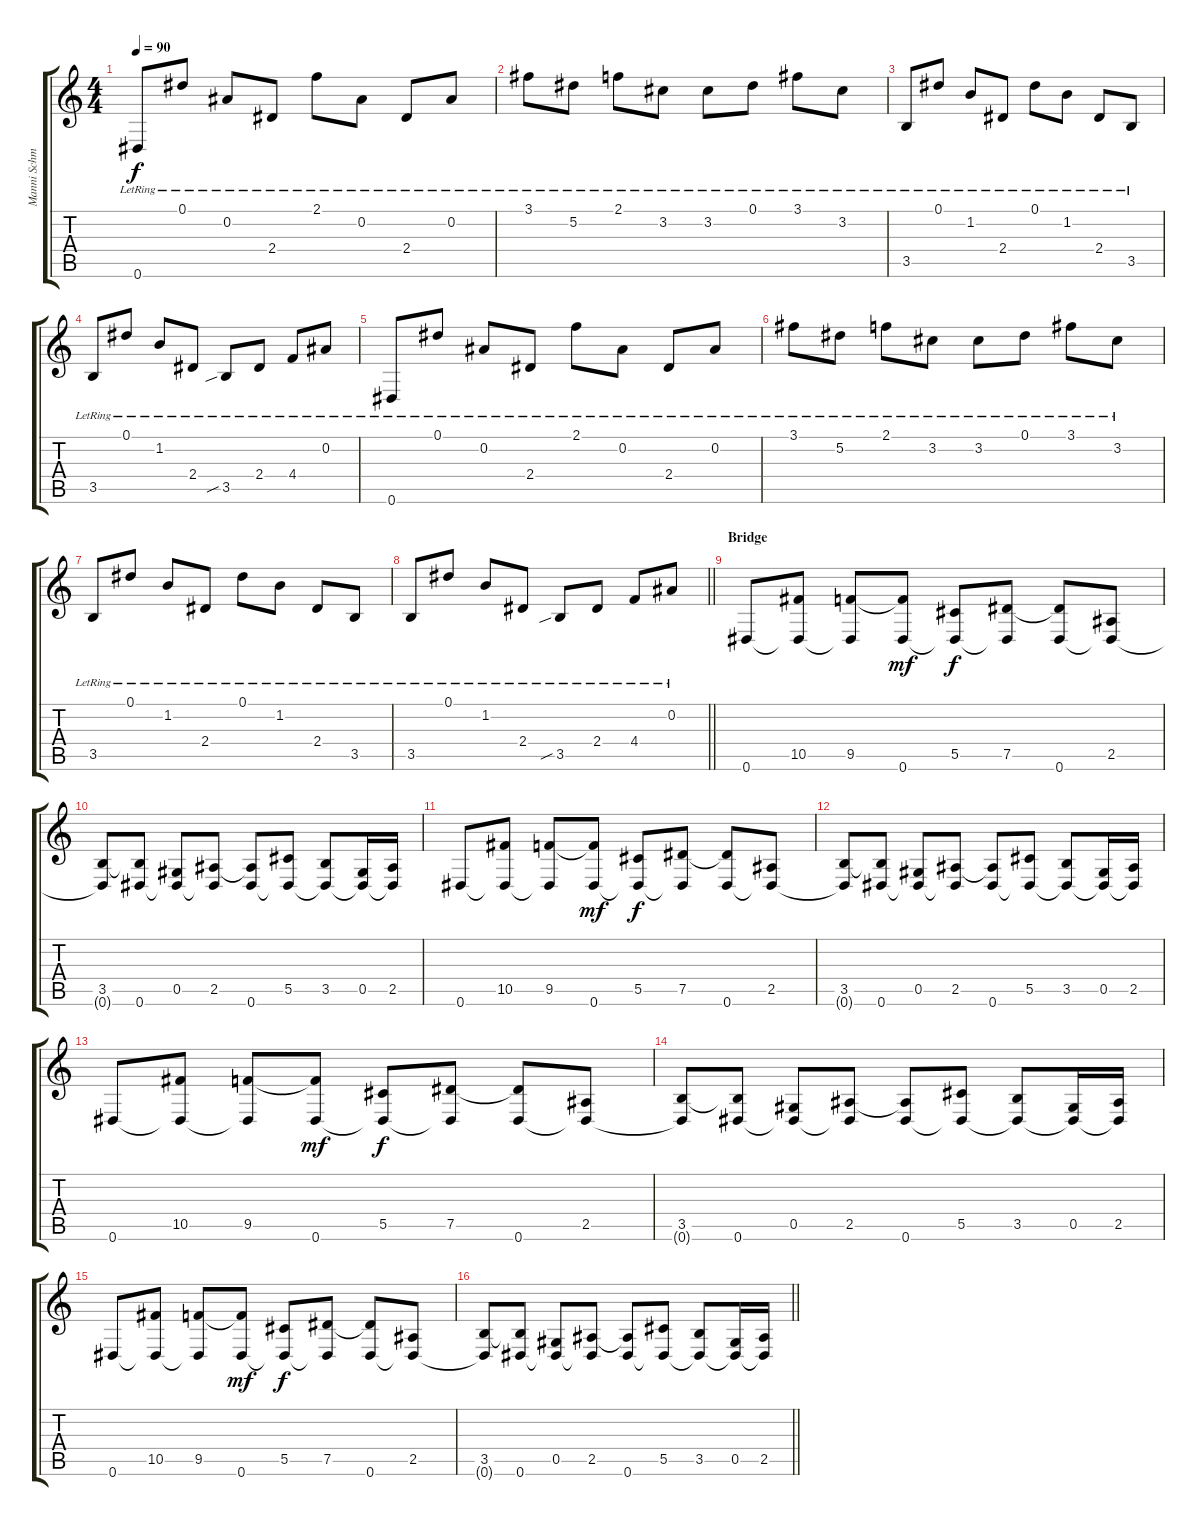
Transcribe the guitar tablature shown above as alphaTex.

\track ("Manni Schmidt" "Manni Schm") {instrument distortionguitar}
\staff {score tabs}
\tuning (Eb4 Bb3 Gb3 Db3 Ab2 Eb2) {hide}
\ts (4 4)
\tempo 90
\clef g2
\ks c
0.6{lr}.8{dy f} 0.1{lr}.8 0.2{lr}.8 2.4{lr}.8 2.1{lr}.8 0.2{lr}.8 2.4{lr}.8 0.2{lr}.8 |
3.1{lr}.8 5.2{lr}.8 2.1{lr}.8 3.2{lr}.8 3.2{lr}.8 0.1{lr}.8 3.1{lr}.8 3.2{lr}.8 |
3.5{lr}.8 0.1{lr}.8 1.2{lr}.8 2.4{lr}.8 0.1{lr}.8 1.2{lr}.8 2.4{lr}.8 3.5{lr}.8 |
3.5{lr}.8 0.1{lr}.8 1.2{lr}.8 2.4{lr}.8 3.5{sib lr}.8 2.4{lr}.8 4.4{lr}.8 0.2{lr}.8 |
0.6{lr}.8 0.1{lr}.8 0.2{lr}.8 2.4{lr}.8 2.1{lr}.8 0.2{lr}.8 2.4{lr}.8 0.2{lr}.8 |
3.1{lr}.8 5.2{lr}.8 2.1{lr}.8 3.2{lr}.8 3.2{lr}.8 0.1{lr}.8 3.1{lr}.8 3.2{lr}.8 |
3.5{lr}.8 0.1{lr}.8 1.2{lr}.8 2.4{lr}.8 0.1{lr}.8 1.2{lr}.8 2.4{lr}.8 3.5{lr}.8 |
\barLineRight lightlight
3.5{lr}.8 0.1{lr}.8 1.2{lr}.8 2.4{lr}.8 3.5{sib lr}.8 2.4{lr}.8 4.4{lr}.8 0.2{lr}.8 |
\section ("" "Bridge")
0.6.8{instrument electricguitarmuted} (10.5 0.6{t}).8 (9.5 0.6{t}).8 (9.5{t} 0.6).8{dy mf} (5.5 0.6{t}).8{dy f} (7.5 0.6{t}).8 (7.5{t} 0.6).8 (2.5 0.6{t}).8 |
(3.5 0.6{t}).8 (3.5{t} 0.6).8 (0.5 0.6{t}).8 (2.5 0.6{t}).8 (2.5{t} 0.6).8 (5.5 0.6{t}).8 (3.5 0.6{t}).8 (0.5 0.6{t}).16 (2.5 0.6{t}).16 |
0.6.8 (10.5 0.6{t}).8 (9.5 0.6{t}).8 (9.5{t} 0.6).8{dy mf} (5.5 0.6{t}).8{dy f} (7.5 0.6{t}).8 (7.5{t} 0.6).8 (2.5 0.6{t}).8 |
(3.5 0.6{t}).8 (3.5{t} 0.6).8 (0.5 0.6{t}).8 (2.5 0.6{t}).8 (2.5{t} 0.6).8 (5.5 0.6{t}).8 (3.5 0.6{t}).8 (0.5 0.6{t}).16 (2.5 0.6{t}).16 |
0.6.8 (10.5 0.6{t}).8 (9.5 0.6{t}).8 (9.5{t} 0.6).8{dy mf} (5.5 0.6{t}).8{dy f} (7.5 0.6{t}).8 (7.5{t} 0.6).8 (2.5 0.6{t}).8 |
(3.5 0.6{t}).8 (3.5{t} 0.6).8 (0.5 0.6{t}).8 (2.5 0.6{t}).8 (2.5{t} 0.6).8 (5.5 0.6{t}).8 (3.5 0.6{t}).8 (0.5 0.6{t}).16 (2.5 0.6{t}).16 |
0.6.8 (10.5 0.6{t}).8 (9.5 0.6{t}).8 (9.5{t} 0.6).8{dy mf} (5.5 0.6{t}).8{dy f} (7.5 0.6{t}).8 (7.5{t} 0.6).8 (2.5 0.6{t}).8 |
\barLineRight lightlight
(3.5 0.6{t}).8 (3.5{t} 0.6).8 (0.5 0.6{t}).8 (2.5 0.6{t}).8 (2.5{t} 0.6).8 (5.5 0.6{t}).8 (3.5 0.6{t}).8 (0.5 0.6{t}).16 (2.5 0.6{t}).16
